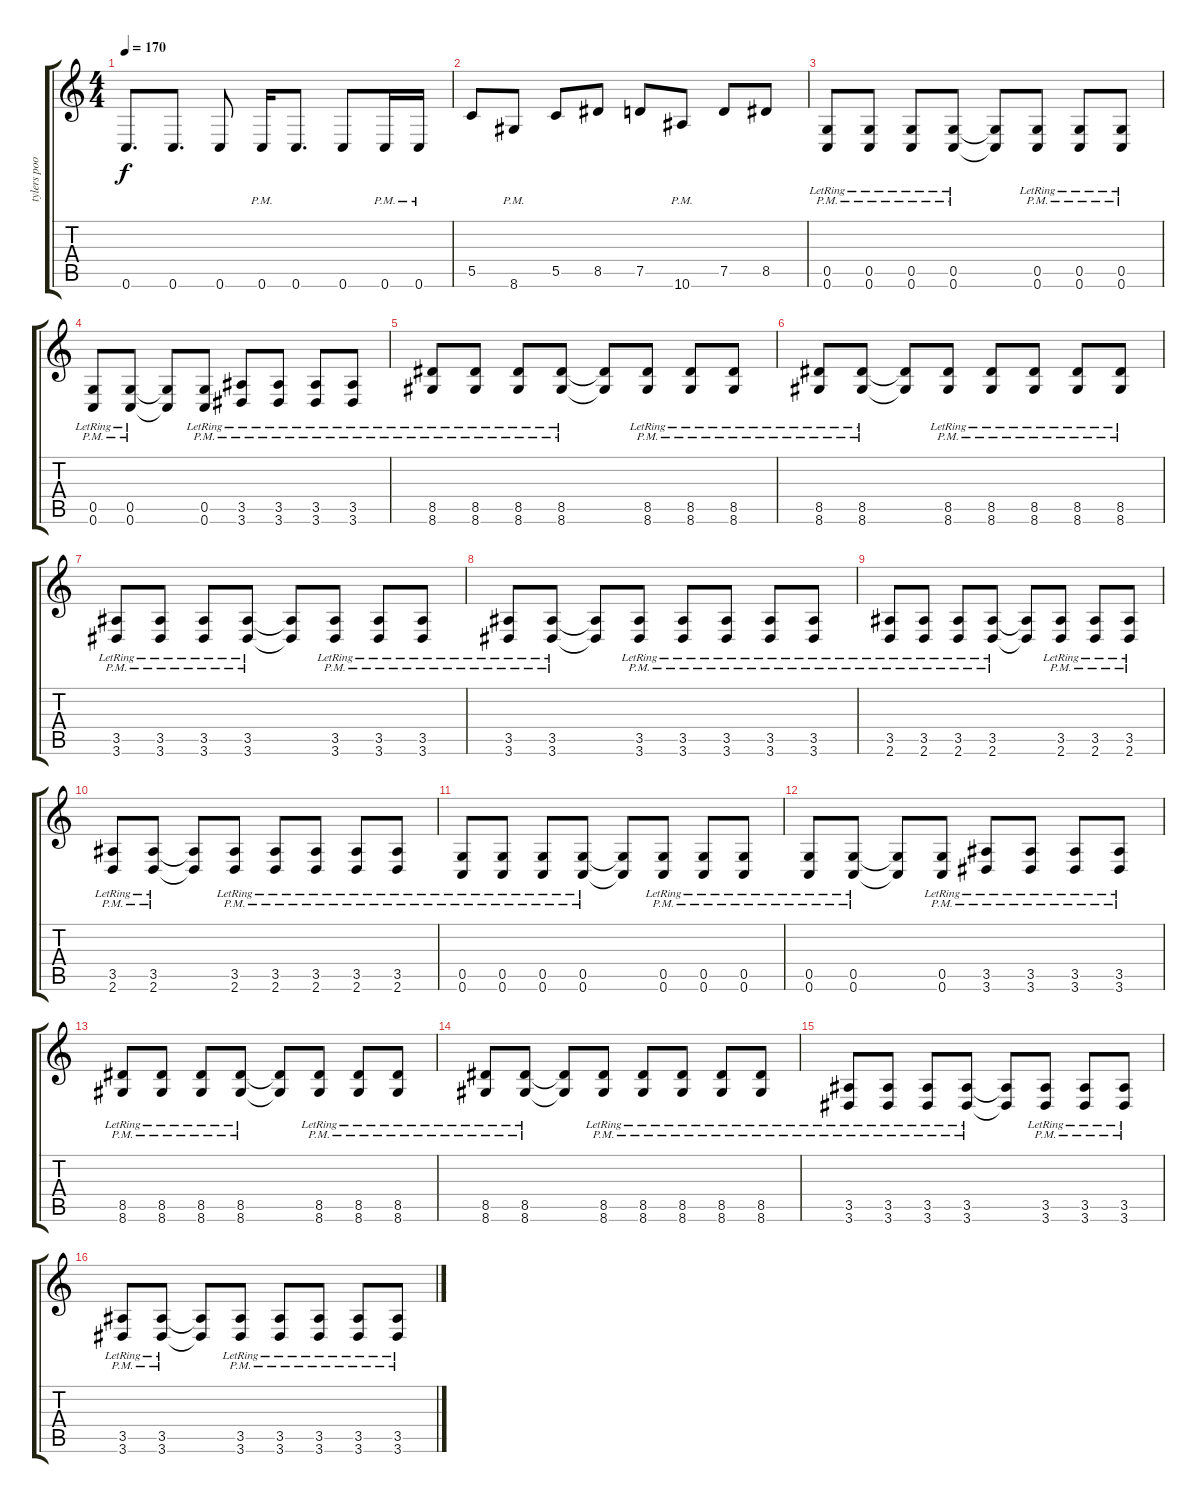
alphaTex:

\track ("tylers poop." "tylers poo") {instrument distortionguitar}
\staff {score tabs}
\tuning (D4 A3 F3 C3 G2 C2) {hide}
\ts (4 4)
\tempo 170
\clef g2
\ks c
0.6.8{d dy f} 0.6.8{d} 0.6.8 0.6{pm}.16 0.6.8{d} 0.6.8 0.6{pm}.16 0.6{pm}.16 |
5.5.8 8.6{pm}.8 5.5.8 8.5.8 7.5.8 10.6{pm}.8 7.5.8 8.5.8 |
(0.5{pm lr} 0.6{pm lr}).8 (0.5{pm lr} 0.6{pm lr}).8 (0.5{pm lr} 0.6{pm lr}).8 (0.5{pm lr} 0.6{pm lr}).8 (0.5{t} 0.6{t}).8 (0.5{pm lr} 0.6{pm lr}).8 (0.5{pm lr} 0.6{pm lr}).8 (0.5{pm lr} 0.6{pm lr}).8 |
(0.5{pm lr} 0.6{pm lr}).8 (0.5{pm lr} 0.6{pm lr}).8 (0.5{t} 0.6{t}).8 (0.5{pm lr} 0.6{pm lr}).8 (3.5{pm lr} 3.6{pm lr}).8 (3.5{pm lr} 3.6{pm lr}).8 (3.5{pm lr} 3.6{pm lr}).8 (3.5{pm lr} 3.6{pm lr}).8 |
(8.5{pm lr} 8.6{pm lr}).8 (8.5{pm lr} 8.6{pm lr}).8 (8.5{pm lr} 8.6{pm lr}).8 (8.5{pm lr} 8.6{pm lr}).8 (8.5{t} 8.6{t}).8 (8.5{pm lr} 8.6{pm lr}).8 (8.5{pm lr} 8.6{pm lr}).8 (8.5{pm lr} 8.6{pm lr}).8 |
(8.5{pm lr} 8.6{pm lr}).8 (8.5{pm lr} 8.6{pm lr}).8 (8.5{t} 8.6{t}).8 (8.5{pm lr} 8.6{pm lr}).8 (8.5{pm lr} 8.6{pm lr}).8 (8.5{pm lr} 8.6{pm lr}).8 (8.5{pm lr} 8.6{pm lr}).8 (8.5{pm lr} 8.6{pm lr}).8 |
(3.5{pm lr} 3.6{pm lr}).8 (3.5{pm lr} 3.6{pm lr}).8 (3.5{pm lr} 3.6{pm lr}).8 (3.5{pm lr} 3.6{pm lr}).8 (3.5{t} 3.6{t}).8 (3.5{pm lr} 3.6{pm lr}).8 (3.5{pm lr} 3.6{pm lr}).8 (3.5{pm lr} 3.6{pm lr}).8 |
(3.5{pm lr} 3.6{pm lr}).8 (3.5{pm lr} 3.6{pm lr}).8 (3.5{t} 3.6{t}).8 (3.5{pm lr} 3.6{pm lr}).8 (3.5{pm lr} 3.6{pm lr}).8 (3.5{pm lr} 3.6{pm lr}).8 (3.5{pm lr} 3.6{pm lr}).8 (3.5{pm lr} 3.6{pm lr}).8 |
(3.5{pm lr} 2.6{pm lr}).8 (3.5{pm lr} 2.6{pm lr}).8 (3.5{pm lr} 2.6{pm lr}).8 (3.5{pm lr} 2.6{pm lr}).8 (3.5{t} 2.6{t}).8 (3.5{pm lr} 2.6{pm lr}).8 (3.5{pm lr} 2.6{pm lr}).8 (3.5{pm lr} 2.6{pm lr}).8 |
(3.5{pm lr} 2.6{pm lr}).8 (3.5{pm lr} 2.6{pm lr}).8 (3.5{t} 2.6{t}).8 (3.5{pm lr} 2.6{pm lr}).8 (3.5{pm lr} 2.6{pm lr}).8 (3.5{pm lr} 2.6{pm lr}).8 (3.5{pm lr} 2.6{pm lr}).8 (3.5{pm lr} 2.6{pm lr}).8 |
(0.5{pm lr} 0.6{pm lr}).8 (0.5{pm lr} 0.6{pm lr}).8 (0.5{pm lr} 0.6{pm lr}).8 (0.5{pm lr} 0.6{pm lr}).8 (0.5{t} 0.6{t}).8 (0.5{pm lr} 0.6{pm lr}).8 (0.5{pm lr} 0.6{pm lr}).8 (0.5{pm lr} 0.6{pm lr}).8 |
(0.5{pm lr} 0.6{pm lr}).8 (0.5{pm lr} 0.6{pm lr}).8 (0.5{t} 0.6{t}).8 (0.5{pm lr} 0.6{pm lr}).8 (3.5{pm lr} 3.6{pm lr}).8 (3.5{pm lr} 3.6{pm lr}).8 (3.5{pm lr} 3.6{pm lr}).8 (3.5{pm lr} 3.6{pm lr}).8 |
(8.5{pm lr} 8.6{pm lr}).8 (8.5{pm lr} 8.6{pm lr}).8 (8.5{pm lr} 8.6{pm lr}).8 (8.5{pm lr} 8.6{pm lr}).8 (8.5{t} 8.6{t}).8 (8.5{pm lr} 8.6{pm lr}).8 (8.5{pm lr} 8.6{pm lr}).8 (8.5{pm lr} 8.6{pm lr}).8 |
(8.5{pm lr} 8.6{pm lr}).8 (8.5{pm lr} 8.6{pm lr}).8 (8.5{t} 8.6{t}).8 (8.5{pm lr} 8.6{pm lr}).8 (8.5{pm lr} 8.6{pm lr}).8 (8.5{pm lr} 8.6{pm lr}).8 (8.5{pm lr} 8.6{pm lr}).8 (8.5{pm lr} 8.6{pm lr}).8 |
(3.5{pm lr} 3.6{pm lr}).8 (3.5{pm lr} 3.6{pm lr}).8 (3.5{pm lr} 3.6{pm lr}).8 (3.5{pm lr} 3.6{pm lr}).8 (3.5{t} 3.6{t}).8 (3.5{pm lr} 3.6{pm lr}).8 (3.5{pm lr} 3.6{pm lr}).8 (3.5{pm lr} 3.6{pm lr}).8 |
(3.5{pm lr} 3.6{pm lr}).8 (3.5{pm lr} 3.6{pm lr}).8 (3.5{t} 3.6{t}).8 (3.5{pm lr} 3.6{pm lr}).8 (3.5{pm lr} 3.6{pm lr}).8 (3.5{pm lr} 3.6{pm lr}).8 (3.5{pm lr} 3.6{pm lr}).8 (3.5{pm lr} 3.6{pm lr}).8
